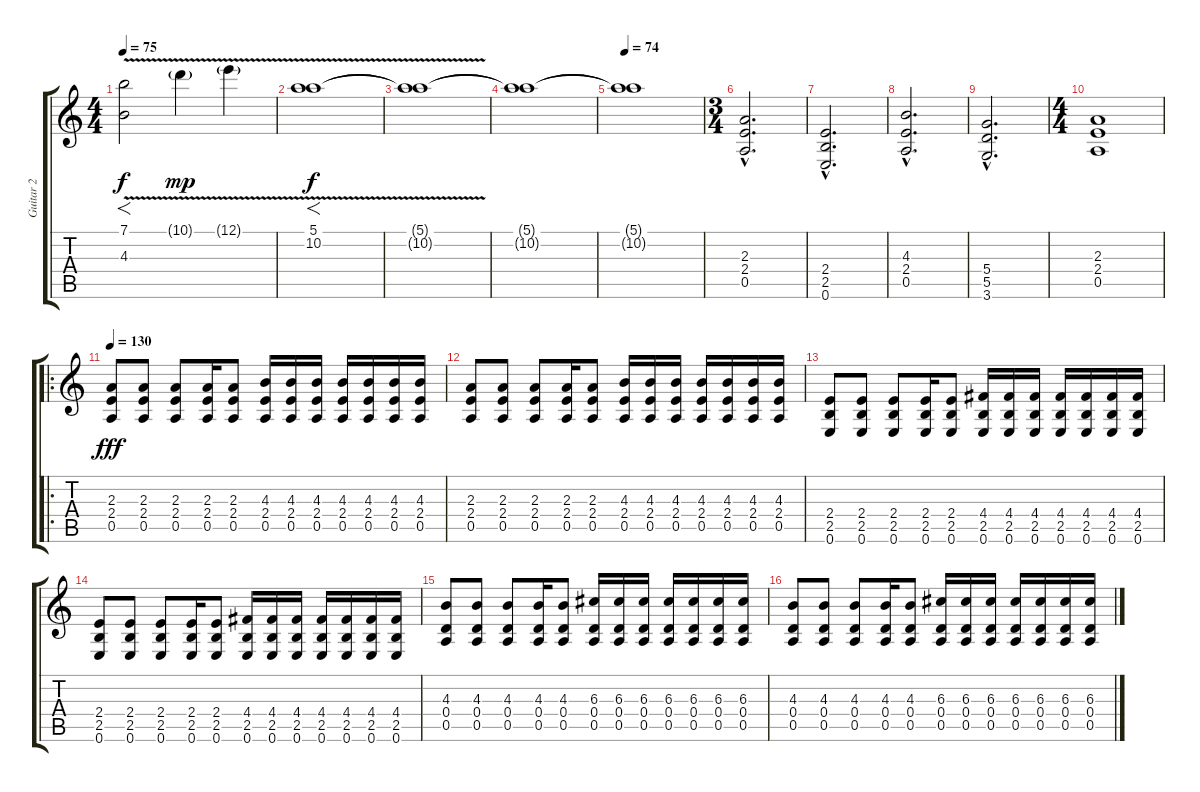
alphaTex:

\track ("Guitar 2" "Guitar 2") {instrument acousticguitarnylon}
\staff {score tabs}
\tuning (E4 B3 G3 D3 A2 E2) {hide}
\ts (4 4)
\tempo 75
\clef g2
\ks c
(7.1{v} 4.3).2{f dy f} 10.1{v g}.4{dy mp} 12.1{v g}.4 |
(5.1{v} 10.2).1{f dy f} |
(5.1{t} 10.2{t}).1 |
(5.1{t} 10.2{t}).1 |
\tempo 74
(5.1{t} 10.2{t}).1 |
\ts (3 4)
(2.3{hac} 2.4{hac} 0.5{hac}).2{d volume 11} |
(2.4{hac} 2.5{hac} 0.6{hac}).2{d} |
(4.3{hac} 2.4{hac} 0.5{hac}).2{d} |
(5.4{hac} 5.5{hac} 3.6{hac}).2{d} |
\ts (4 4)
(2.3 2.4 0.5).1 |
\ro
\tempo 130
(2.3 2.4 0.5).8{dy fff instrument distortionguitar} (2.3 2.4 0.5).8 (2.3 2.4 0.5).8 (2.3 2.4 0.5).16 (2.3 2.4 0.5).8 (4.3 2.4 0.5).16 (4.3 2.4 0.5).16 (4.3 2.4 0.5).16 (4.3 2.4 0.5).16 (4.3 2.4 0.5).16 (4.3 2.4 0.5).16 (4.3 2.4 0.5).16 |
(2.3 2.4 0.5).8 (2.3 2.4 0.5).8 (2.3 2.4 0.5).8 (2.3 2.4 0.5).16 (2.3 2.4 0.5).8 (4.3 2.4 0.5).16 (4.3 2.4 0.5).16 (4.3 2.4 0.5).16 (4.3 2.4 0.5).16 (4.3 2.4 0.5).16 (4.3 2.4 0.5).16 (4.3 2.4 0.5).16 |
(2.4 2.5 0.6).8 (2.4 2.5 0.6).8 (2.4 2.5 0.6).8 (2.4 2.5 0.6).16 (2.4 2.5 0.6).8 (4.4 2.5 0.6).16 (4.4 2.5 0.6).16 (4.4 2.5 0.6).16 (4.4 2.5 0.6).16 (4.4 2.5 0.6).16 (4.4 2.5 0.6).16 (4.4 2.5 0.6).16 |
(2.4 2.5 0.6).8 (2.4 2.5 0.6).8 (2.4 2.5 0.6).8 (2.4 2.5 0.6).16 (2.4 2.5 0.6).8 (4.4 2.5 0.6).16 (4.4 2.5 0.6).16 (4.4 2.5 0.6).16 (4.4 2.5 0.6).16 (4.4 2.5 0.6).16 (4.4 2.5 0.6).16 (4.4 2.5 0.6).16 |
(4.3 0.4 0.5).8 (4.3 0.4 0.5).8 (4.3 0.4 0.5).8 (4.3 0.4 0.5).16 (4.3 0.4 0.5).8 (6.3 0.4 0.5).16 (6.3 0.4 0.5).16 (6.3 0.4 0.5).16 (6.3 0.4 0.5).16 (6.3 0.4 0.5).16 (6.3 0.4 0.5).16 (6.3 0.4 0.5).16 |
(4.3 0.4 0.5).8 (4.3 0.4 0.5).8 (4.3 0.4 0.5).8 (4.3 0.4 0.5).16 (4.3 0.4 0.5).8 (6.3 0.4 0.5).16 (6.3 0.4 0.5).16 (6.3 0.4 0.5).16 (6.3 0.4 0.5).16 (6.3 0.4 0.5).16 (6.3 0.4 0.5).16 (6.3 0.4 0.5).16
